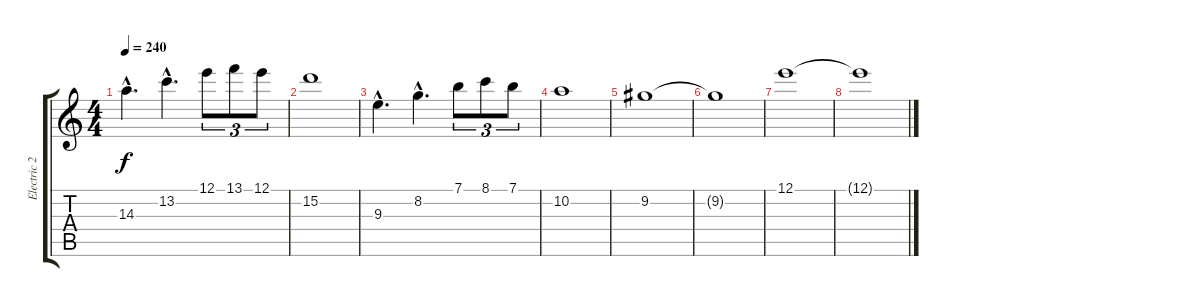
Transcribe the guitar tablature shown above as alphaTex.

\track ("Electric 2" "Electric 2") {instrument overdrivenguitar}
\staff {score tabs}
\tuning (E4 B3 G3 D3 A2 E2) {hide}
\ts (4 4)
\tempo 240
\clef g2
\ks c
14.3{hac}.4{d dy f} 13.2{hac}.4{d} 12.1.8{tu (3 2)} 13.1.8{tu (3 2)} 12.1.8{tu (3 2)} |
15.2.1 |
9.3{hac}.4{d} 8.2{hac}.4{d} 7.1.8{tu (3 2)} 8.1.8{tu (3 2)} 7.1.8{tu (3 2)} |
10.2.1 |
9.2.1 |
9.2{t}.1 |
12.1.1 |
12.1{t}.1
